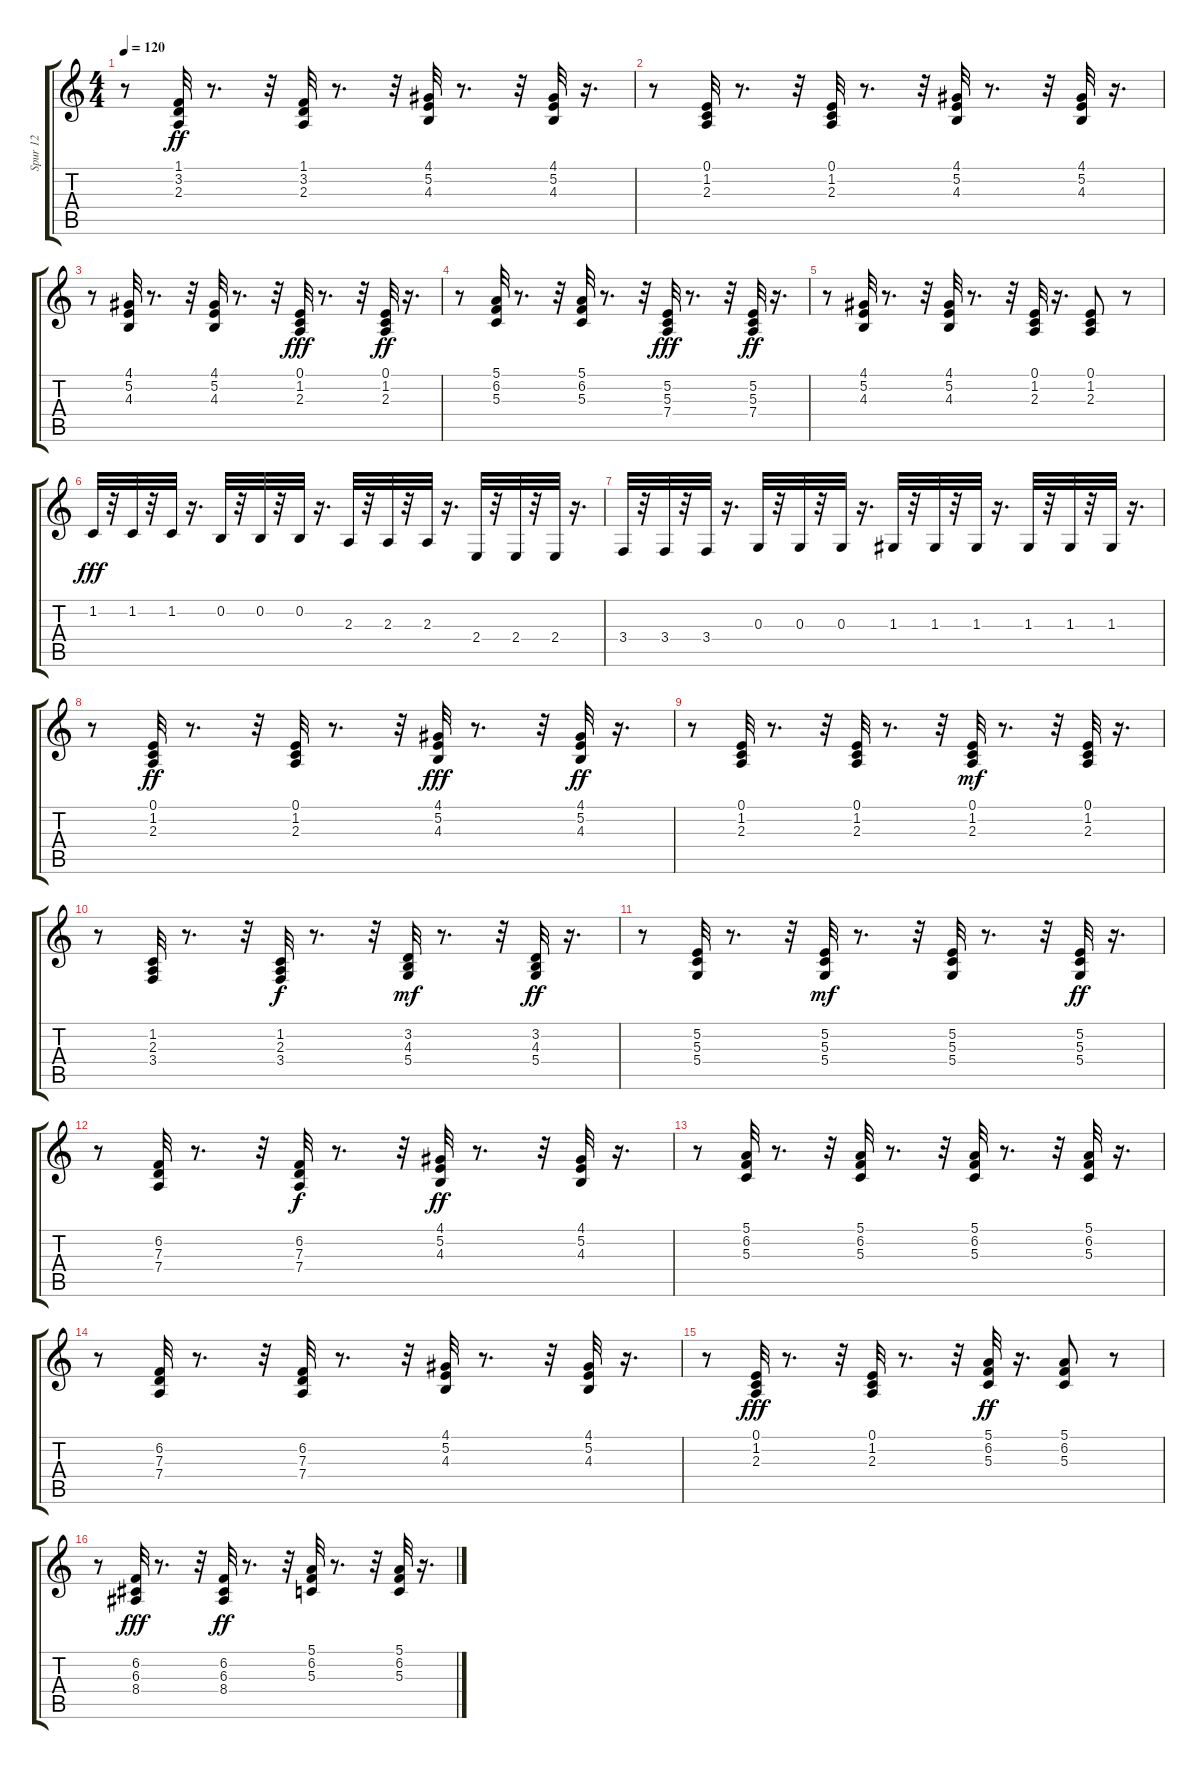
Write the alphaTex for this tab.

\track ("Spur 12" "Spur 12") {instrument acousticgrandpiano}
\staff {score tabs}
\tuning (E4 B3 G3 D3 A2 E2) {hide}
\ts (4 4)
\tempo 120
\clef g2
\ks c
r.8{dy ff} (1.1 3.2 2.3).32 r.8{d} r.32 (1.1 3.2 2.3).32 r.8{d} r.32 (4.1 5.2 4.3).32 r.8{d} r.32 (4.1 5.2 4.3).32 r.16{d} |
r.8 (0.1 1.2 2.3).32 r.8{d} r.32 (0.1 1.2 2.3).32 r.8{d} r.32 (4.1 5.2 4.3).32 r.8{d} r.32 (4.1 5.2 4.3).32 r.16{d} |
r.8 (4.1 5.2 4.3).32 r.8{d} r.32 (4.1 5.2 4.3).32 r.8{d} r.32 (0.1 1.2 2.3).32{dy fff} r.8{d} r.32 (0.1 1.2 2.3).32{dy ff} r.16{d} |
r.8 (5.1 6.2 5.3).32 r.8{d} r.32 (5.1 6.2 5.3).32 r.8{d} r.32 (5.2 5.3 7.4).32{dy fff} r.8{d} r.32 (5.2 5.3 7.4).32{dy ff} r.16{d} |
r.8 (4.1 5.2 4.3).32{instrument acousticgrandpiano} r.8{d} r.32 (4.1 5.2 4.3).32 r.8{d} r.32 (0.1 1.2 2.3).32 r.16{d} (0.1 1.2 2.3).8 r.8 |
1.2.32{dy fff instrument acousticgrandpiano} r.32 1.2.32 r.32 1.2.32 r.16{d} 0.2.32 r.32 0.2.32 r.32 0.2.32 r.16{d} 2.3.32 r.32 2.3.32 r.32 2.3.32 r.16{d} 2.4.32 r.32 2.4.32 r.32 2.4.32 r.16{d} |
3.4.32 r.32 3.4.32 r.32 3.4.32 r.16{d} 0.3.32 r.32 0.3.32 r.32 0.3.32 r.16{d} 1.3.32 r.32 1.3.32 r.32 1.3.32 r.16{d} 1.3.32 r.32 1.3.32 r.32 1.3.32 r.16{d} |
r.8 (0.1 1.2 2.3).32{dy ff instrument acousticgrandpiano} r.8{d} r.32 (0.1 1.2 2.3).32 r.8{d} r.32 (4.1 5.2 4.3).32{dy fff} r.8{d} r.32 (4.1 5.2 4.3).32{dy ff} r.16{d} |
r.8 (0.1 1.2 2.3).32 r.8{d} r.32 (0.1 1.2 2.3).32 r.8{d} r.32 (0.1 1.2 2.3).32{dy mf} r.8{d} r.32 (0.1 1.2 2.3).32 r.16{d} |
r.8 (1.2 2.3 3.4).32 r.8{d} r.32 (1.2 2.3 3.4).32{dy f} r.8{d} r.32 (3.2 4.3 5.4).32{dy mf} r.8{d} r.32 (3.2 4.3 5.4).32{dy ff} r.16{d} |
r.8 (5.2 5.3 5.4).32 r.8{d} r.32 (5.2 5.3 5.4).32{dy mf} r.8{d} r.32 (5.2 5.3 5.4).32 r.8{d} r.32 (5.2 5.3 5.4).32{dy ff} r.16{d} |
r.8 (6.2 7.3 7.4).32 r.8{d} r.32 (6.2 7.3 7.4).32{dy f} r.8{d} r.32 (4.1 5.2 4.3).32{dy ff} r.8{d} r.32 (4.1 5.2 4.3).32 r.16{d} |
r.8 (5.1 6.2 5.3).32 r.8{d} r.32 (5.1 6.2 5.3).32 r.8{d} r.32 (5.1 6.2 5.3).32 r.8{d} r.32 (5.1 6.2 5.3).32 r.16{d} |
r.8 (6.2 7.3 7.4).32 r.8{d} r.32 (6.2 7.3 7.4).32 r.8{d} r.32 (4.1 5.2 4.3).32 r.8{d} r.32 (4.1 5.2 4.3).32 r.16{d} |
r.8 (0.1 1.2 2.3).32{dy fff instrument acousticgrandpiano} r.8{d} r.32 (0.1 1.2 2.3).32 r.8{d} r.32 (5.1 6.2 5.3).32{dy ff} r.16{d} (5.1 6.2 5.3).8 r.8 |
r.8 (6.2 6.3 8.4).32{dy fff instrument acousticgrandpiano} r.8{d} r.32 (6.2 6.3 8.4).32{dy ff} r.8{d} r.32 (5.1 6.2 5.3).32 r.8{d} r.32 (5.1 6.2 5.3).32 r.16{d}
